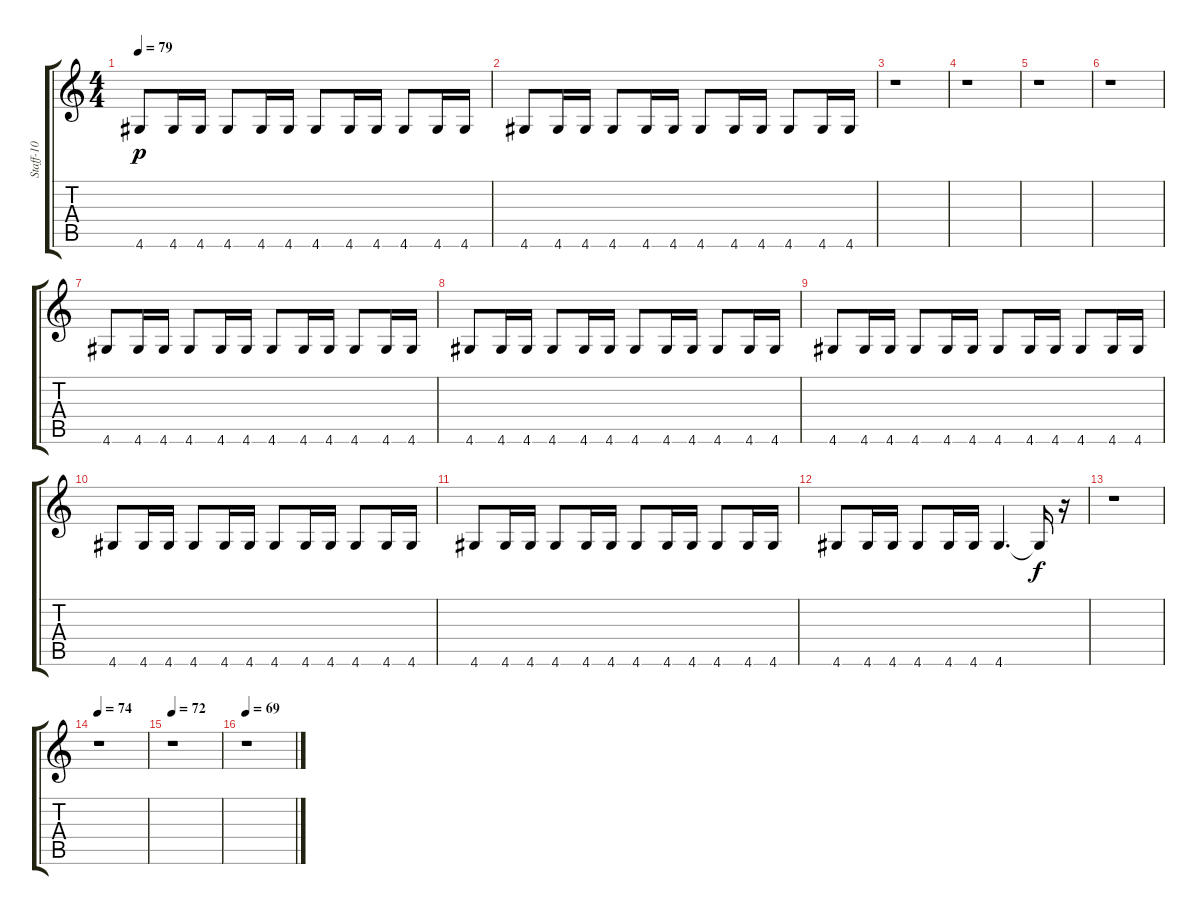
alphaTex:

\track ("Staff-10" "Staff-10") {instrument acousticguitarsteel}
\staff {score tabs}
\tuning (E4 B3 G3 D3 A2 E2) {hide}
\ts (4 4)
\tempo 79
\clef g2
\ks c
4.6.8{dy p} 4.6.16 4.6.16 4.6.8 4.6.16 4.6.16 4.6.8 4.6.16 4.6.16 4.6.8 4.6.16 4.6.16 |
4.6.8 4.6.16 4.6.16 4.6.8 4.6.16 4.6.16 4.6.8 4.6.16 4.6.16 4.6.8 4.6.16 4.6.16 |
r.1 |
r.1 |
r.1 |
r.1 |
4.6.8 4.6.16 4.6.16 4.6.8 4.6.16 4.6.16 4.6.8 4.6.16 4.6.16 4.6.8 4.6.16 4.6.16 |
4.6.8 4.6.16 4.6.16 4.6.8 4.6.16 4.6.16 4.6.8 4.6.16 4.6.16 4.6.8 4.6.16 4.6.16 |
4.6.8 4.6.16 4.6.16 4.6.8 4.6.16 4.6.16 4.6.8 4.6.16 4.6.16 4.6.8 4.6.16 4.6.16 |
4.6.8 4.6.16 4.6.16 4.6.8 4.6.16 4.6.16 4.6.8 4.6.16 4.6.16 4.6.8 4.6.16 4.6.16 |
4.6.8 4.6.16 4.6.16 4.6.8 4.6.16 4.6.16 4.6.8 4.6.16 4.6.16 4.6.8 4.6.16 4.6.16 |
4.6.8 4.6.16 4.6.16 4.6.8 4.6.16 4.6.16 4.6.4{d} 4.6{t}.16{dy f} r.16 |
r.1 |
\tempo 74
r.1 |
\tempo 72
r.1 |
\tempo 69
r.1
